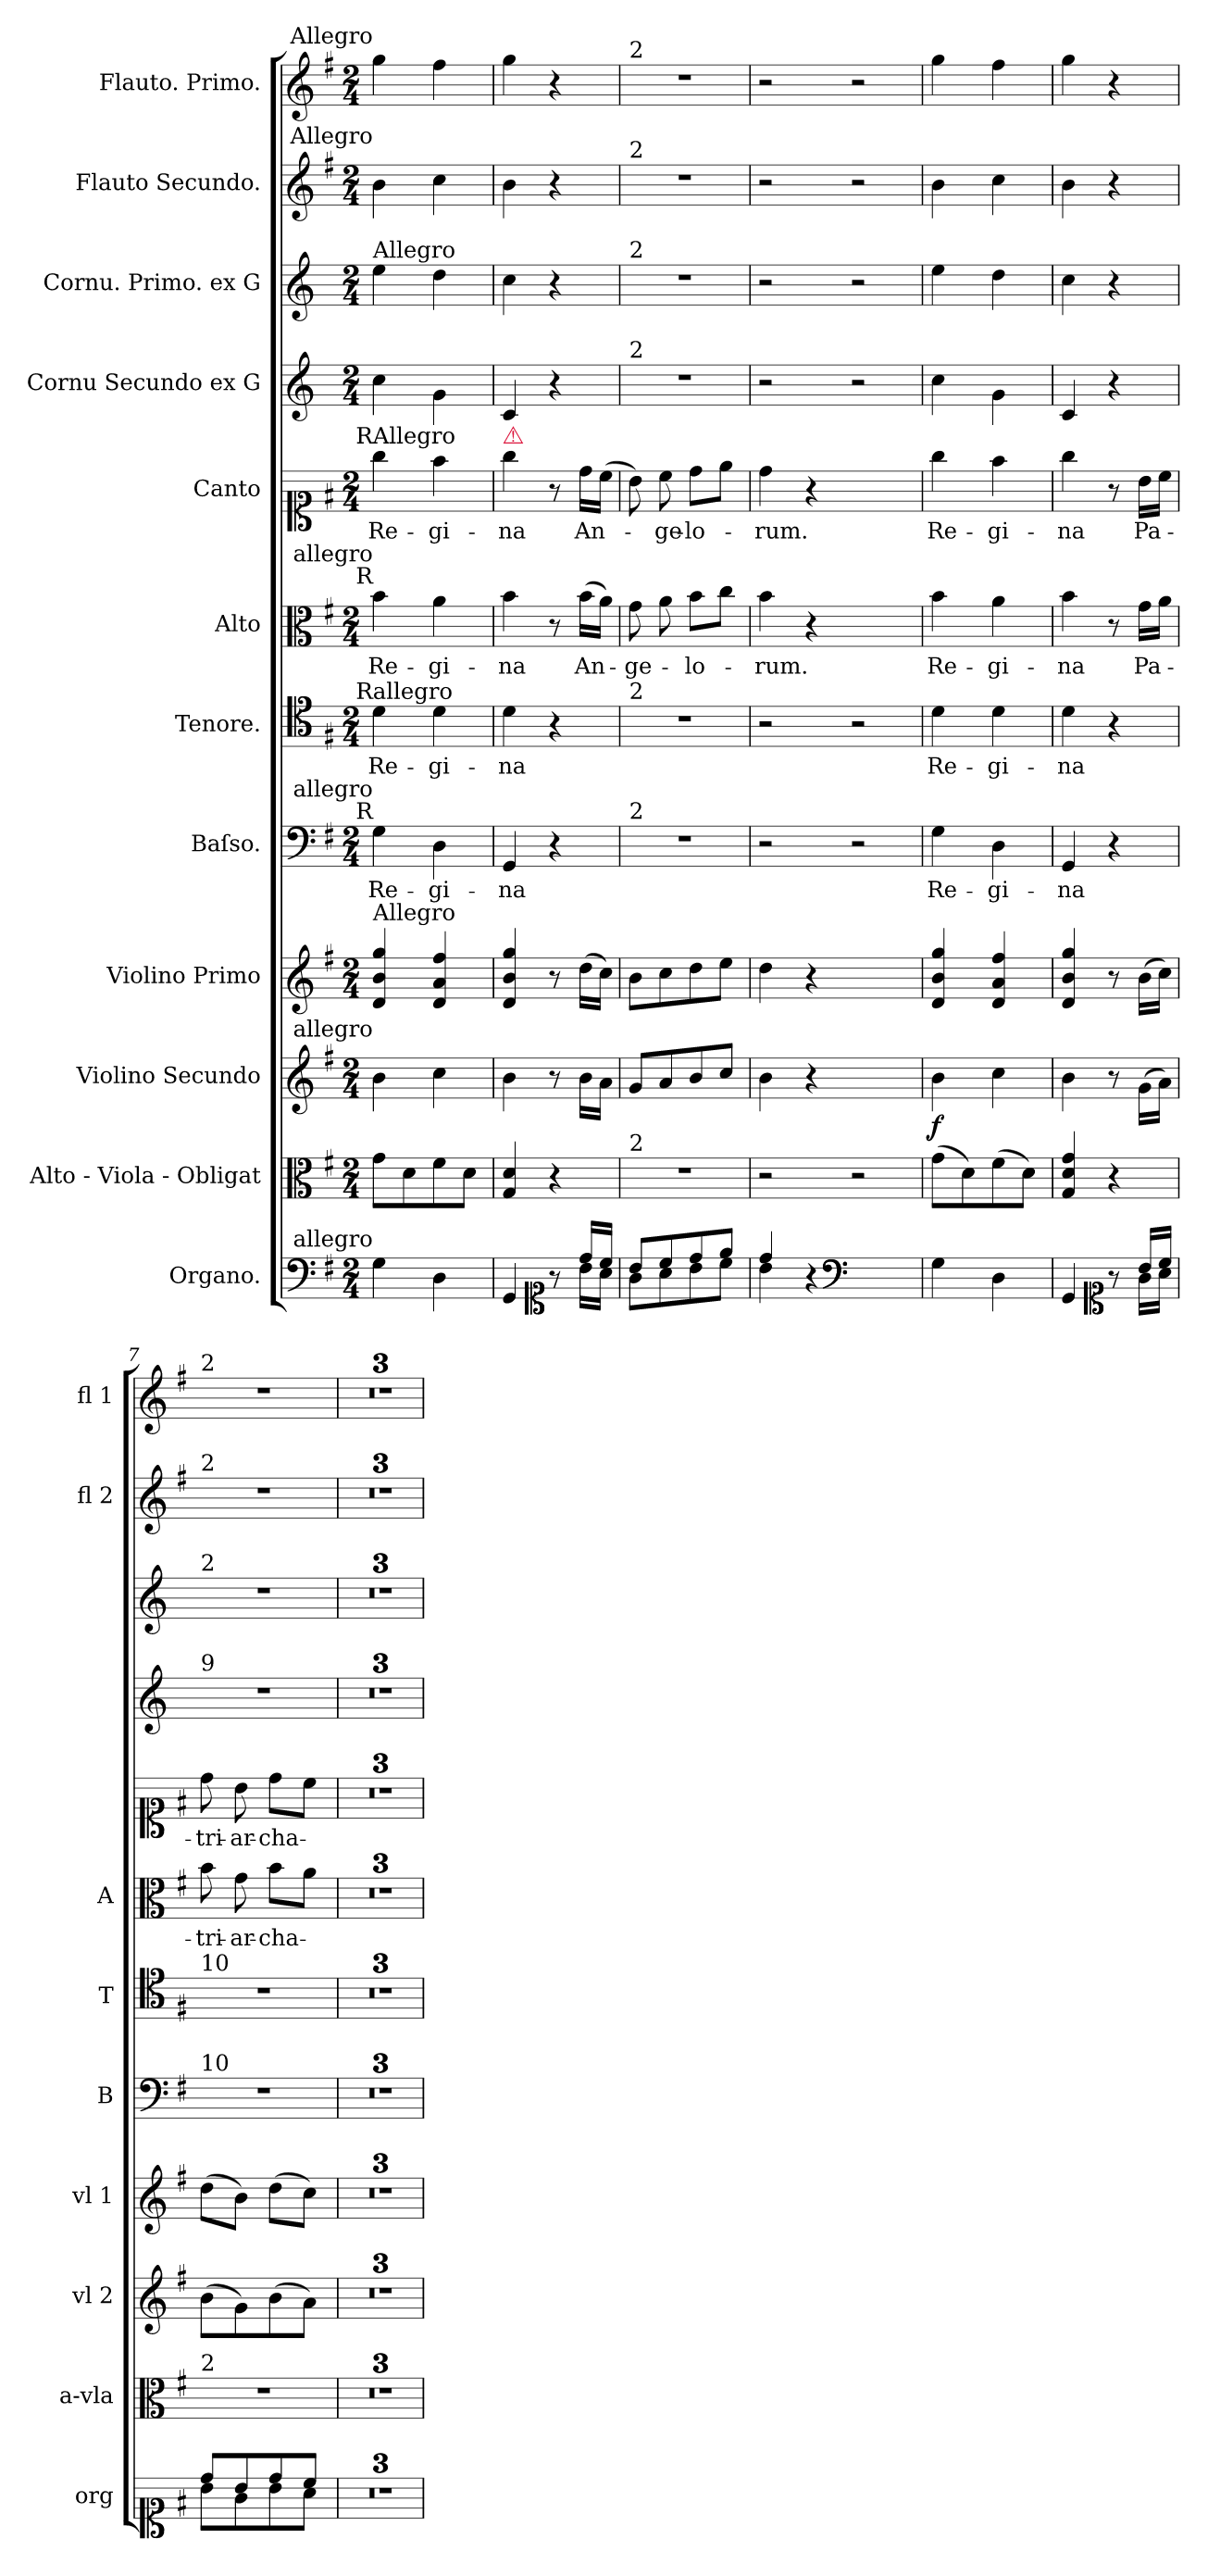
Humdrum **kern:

**kern	**kern	**kern	**dynam	**kern	**dynam	**kern	**text	**kern	**text	**kern	**text	**kern	**text	**kern	**dynam	**kern	**kern	**kern
*part12	*part11	*part10	*part10	*part9	*part9	*part8	*part8	*part7	*part7	*part6	*part6	*part5	*part5	*part4	*part4	*part3	*part2	*part1
*staff12	*staff11	*staff10	*staff10	*staff9	*staff9	*staff8	*staff8	*staff7	*staff7	*staff6	*staff6	*staff5	*staff5	*staff4	*staff4	*staff3	*staff2	*staff1
*I"Organo.	*I"Alto - Viola - Obligat	*I"Violino Secundo	*	*I"Violino Primo	*	*I"Baſso.	*	*I"Tenore.	*	*I"Alto	*	*I"Canto	*	*I"Cornu Secundo ex G	*	*I"Cornu. Primo. ex G	*I"Flauto Secundo.	*I"Flauto. Primo.
*I'org	*I'a-vla	*I'vl 2	*	*I'vl 1	*	*I'B	*	*I'T	*	*I'A	*	*	*	*	*	*	*I'fl 2	*I'fl 1
*clefF4	*clefC3	*clefG2	*	*clefG2	*	*clefF4	*	*clefC4	*	*clefC3	*	*clefC1	*	*clefG2	*	*clefG2	*clefG2	*clefG2
*	*	*	*	*	*	*	*	*	*	*	*	*	*	*ITrd3c5	*	*ITrd3c5	*	*
*k[f#]	*k[f#]	*k[f#]	*	*k[f#]	*	*k[f#]	*	*k[f#]	*	*k[f#]	*	*k[f#]	*	*k[f#]	*	*k[f#]	*k[f#]	*k[f#]
*G:	*G:	*G:	*	*G:	*	*G:	*	*G:	*	*G:	*	*G:	*	*G:	*	*G:	*G:	*G:
*M2/4	*M2/4	*M2/4	*	*M2/4	*	*M2/4	*	*M2/4	*	*M2/4	*	*M2/4	*	*M2/4	*	*M2/4	*M2/4	*M2/4
=1	=1	=1	=1	=1	=1	=1	=1	=1	=1	=1	=1	=1	=1	=1	=1	=1	=1	=1
!	!	!	!	!	!	!	!	!	!	!	!	!	!	!	!	!	!	!LO:TX:a:rj:t=Allegro
!	!	!	!	!	!	!	!	!	!	!	!	!	!	!	!	!	!LO:TX:a:rj:t=Allegro	!
!	!	!	!	!	!	!	!	!	!	!	!	!	!	!	!	!LO:TX:a:t=Allegro	!	!
!	!	!	!	!	!	!	!	!	!	!	!	!LO:TX:a:rj:t=R	!	!	!	!	!	!
!	!	!	!	!	!	!	!	!	!	!	!	!LO:TX:a:t=Allegro	!	!	!	!	!	!
!	!	!	!	!	!	!	!	!	!	!LO:TX:a:rj:t=R	!	!	!	!	!	!	!	!
!	!	!	!	!	!	!	!	!	!	!LO:TX:a:rj:t=allegro	!	!	!	!	!	!	!	!
!	!	!	!	!	!	!	!	!LO:TX:a:rj:t=R	!	!	!	!	!	!	!	!	!	!
!	!	!	!	!	!	!	!	!LO:TX:a:t=allegro	!	!	!	!	!	!	!	!	!	!
!	!	!	!	!	!	!LO:TX:a:rj:t=R	!	!	!	!	!	!	!	!	!	!	!	!
!	!	!	!	!	!	!LO:TX:a:rj:t=allegro	!	!	!	!	!	!	!	!	!	!	!	!
!	!	!	!	!LO:TX:a:t=Allegro	!	!	!	!	!	!	!	!	!	!	!	!	!	!
!	!	!LO:TX:a:rj:t=allegro	!	!	!	!	!	!	!	!	!	!	!	!	!	!	!	!
!LO:TX:a:rj:t=allegro	!	!	!	!	!	!	!	!	!	!	!	!	!	!	!	!	!	!
4G\	8g\L	4b\	.	4d/ 4b/ 4gg/	.	4G\	Re-	4d\	Re-	4b\	Re-	4gg\	Re-	4g\	.	4b\	4b\	4gg\
.	8d\	.	.	.	.	.	.	.	.	.	.	.	.	.	.	.	.	.
4D\	8f#\	4cc\	.	4d/ 4a/ 4ff#/	.	4D\	-gi-	4d\	-gi-	4a\	-gi-	4ff#\	-gi-	4d\	.	4a\	4cc\	4ff#\
.	8d\J	.	.	.	.	.	.	.	.	.	.	.	.	.	.	.	.	.
=2	=2	=2	=2	=2	=2	=2	=2	=2	=2	=2	=2	=2	=2	=2	=2	=2	=2	=2
*^	*	*	*	*	*	*	*	*	*	*	*	*	*	*	*	*	*	*
!	!	!	!	!	!	!	!	!	!	!	!	!	!LO:TX:a:color=crimson:t=⚠	!	!	!	!	!	!
4GG/	4ryy	4G/ 4d/	4b\	.	4d/ 4b/ 4gg/	.	4GG/	-na	4d\	-na	4b\	-na	4gg\	-na	4G/	.	4g\	4b\	4gg\
*clefC1	*	*	*	*	*	*	*	*	*	*	*	*	*	*	*	*	*	*	*
8r	8ryy	4r	8r	.	8r	.	4r	.	4r	.	8r	.	8r	.	4r	.	4r	4r	4r
16dd/LL	16b\LL	.	16b\LL	.	(16dd\LL	.	.	.	.	.	(16b\LL	An-	16dd\LL	An-	.	.	.	.	.
!	!	!	!	!LO:DY:b	!	!LO:DY:b	!	!	!	!	!	!	!	!	!	!	!	!	!
16cc/JJ	16a\JJ	.	16a\JJ	piano	16cc\JJ)	piano	.	.	.	.	16a\JJ)	.	(16cc\JJ	.	.	.	.	.	.
=3	=3	=3	=3	=3	=3	=3	=3	=3	=3	=3	=3	=3	=3	=3	=3	=3	=3	=3	=3
!	!	!	!	!	!	!	!	!	!	!	!	!	!	!	!	!	!	!	!LO:TX:a:t=2
!	!	!	!	!	!	!	!	!	!	!	!	!	!	!	!	!	!	!LO:TX:a:t=2	!
!	!	!	!	!	!	!	!	!	!	!	!	!	!	!	!	!	!LO:TX:a:t=2	!	!
!	!	!	!	!	!	!	!	!	!	!	!	!	!	!	!LO:TX:a:t=2	!	!	!	!
!	!	!	!	!	!	!	!	!	!LO:TX:a:t=2	!	!	!	!	!	!	!	!	!	!
!	!	!	!	!	!	!	!LO:TX:a:t=2	!	!	!	!	!	!	!	!	!	!	!	!
!	!	!LO:TX:a:t=2	!	!	!	!	!	!	!	!	!	!	!	!	!	!	!	!	!
8b/L	8g\L	2r	8g/L	.	8b\L	.	2r	.	2r	.	8g\	-ge-	8b\)	.	2r	.	2r	2r	2r
8cc/	8a\	.	8a/	.	8cc\	.	.	.	.	.	8a\	.	8cc\	-ge-	.	.	.	.	.
8dd/	8b\	.	8b/	.	8dd\	.	.	.	.	.	8b\L	-lo-	8dd\L	-lo-	.	.	.	.	.
8ee/J	8cc\J	.	8cc/J	.	8ee\J	.	.	.	.	.	8cc\J	.	8ee\J	.	.	.	.	.	.
=4	=4	=4	=4	=4	=4	=4	=4	=4	=4	=4	=4	=4	=4	=4	=4	=4	=4	=4	=4
4dd/	4b\	2r	4b\	.	4dd\	.	2r	.	2r	.	4b\	-rum.	4dd\	-rum.	2r	.	2r	2r	2r
4r	4ryy	.	4r	.	4r	.	.	.	.	.	4r	.	4r	.	.	.	.	.	.
*clefF4	*	*	*	*	*	*	*	*	*	*	*	*	*	*	*	*	*	*	*
2ryy	2ryy	2r	2ryy	.	2ryy	.	2r	.	2r	.	2ryy	.	2ryy	.	2r	.	2r	2r	2r
=5	=5	=5	=5	=5	=5	=5	=5	=5	=5	=5	=5	=5	=5	=5	=5	=5	=5	=5	=5
!	!	!	!	!LO:DY:b	!	!LO:DY:b	!	!	!	!	!	!	!	!	!	!LO:DY:b	!	!	!
*v	*v	*	*	*	*	*	*	*	*	*	*	*	*	*	*	*	*	*	*
4G\	(8g\L	4b\	f	4d/ 4b/ 4gg/	for	4G\	Re-	4d\	Re-	4b\	Re-	4gg\	Re-	4g\	for	4b\	4b\	4gg\
.	8d\)	.	.	.	.	.	.	.	.	.	.	.	.	.	.	.	.	.
4D\	(8f#\	4cc\	.	4d/ 4a/ 4ff#/	.	4D\	-gi-	4d\	-gi-	4a\	-gi-	4ff#\	-gi-	4d\	.	4a\	4cc\	4ff#\
.	8d\J)	.	.	.	.	.	.	.	.	.	.	.	.	.	.	.	.	.
=6	=6	=6	=6	=6	=6	=6	=6	=6	=6	=6	=6	=6	=6	=6	=6	=6	=6	=6
*^	*	*	*	*	*	*	*	*	*	*	*	*	*	*	*	*	*	*
4GG/	4ryy	4G/ 4d/ 4g/	4b\	.	4d/ 4b/ 4gg/	.	4GG/	-na	4d\	-na	4b\	-na	4gg\	-na	4G/	.	4g\	4b\	4gg\
*clefC1	*	*	*	*	*	*	*	*	*	*	*	*	*	*	*	*	*	*	*
8r	8ryy	4r	8r	.	8r	.	4r	.	4r	.	8r	.	8r	.	4r	.	4r	4r	4r
16b/LL	16g\LL	.	(16g\LL	.	(16b\LL	.	.	.	.	.	16g\LL	Pa-	16b\LL	Pa-	.	.	.	.	.
16cc/JJ	16a\JJ	.	16a\JJ)	.	16cc\JJ)	.	.	.	.	.	16a\JJ	.	16cc\JJ	.	.	.	.	.	.
=7	=7	=7	=7	=7	=7	=7	=7	=7	=7	=7	=7	=7	=7	=7	=7	=7	=7	=7	=7
!	!	!	!	!	!	!	!	!	!	!	!	!	!	!	!	!	!	!	!LO:TX:a:t=2
!	!	!	!	!	!	!	!	!	!	!	!	!	!	!	!	!	!	!LO:TX:a:t=2	!
!	!	!	!	!	!	!	!	!	!	!	!	!	!	!	!	!	!LO:TX:a:t=2	!	!
!	!	!	!	!	!	!	!	!	!	!	!	!	!	!	!LO:TX:a:t=9	!	!	!	!
!	!	!	!	!	!	!	!	!	!LO:TX:a:t=10	!	!	!	!	!	!	!	!	!	!
!	!	!	!	!	!	!	!LO:TX:a:t=10	!	!	!	!	!	!	!	!	!	!	!	!
!	!	!LO:TX:a:t=2	!	!	!	!	!	!	!	!	!	!	!	!	!	!	!	!	!
8dd/L	8b\L	2r	(8b\L	.	(8dd\L	.	2r	.	2r	.	8b\	-tri-	8dd\	-tri-	2r	.	2r	2r	2r
8b/	8g\	.	8g\)	.	8b\J)	.	.	.	.	.	8g\	-ar-	8b\	-ar-	.	.	.	.	.
8dd/	8b\	.	(8b\	.	(8dd\L	.	.	.	.	.	8b\L	-cha-	8dd\L	-cha-	.	.	.	.	.
8cc/J	8a\J	.	8a\J)	.	8cc\J)	.	.	.	.	.	8a\J	.	8cc\J	.	.	.	.	.	.
*v	*v	*	*	*	*	*	*	*	*	*	*	*	*	*	*	*	*	*	*
=8	=8	=8	=8	=8	=8	=8	=8	=8	=8	=8	=8	=8	=8	=8	=8	=8	=8	=8
2ryy	2r	2ryy	.	2ryy	.	2r	.	2r	.	2ryy	.	2ryy	.	2r	.	2r	2r	2r
=	=	=	=	=	=	=	=	=	=	=	=	=	=	=	=	=	=	=
2ryy	2ryy	2ryy	.	2ryy	.	2r	.	2r	.	2ryy	.	2ryy	.	2r	.	2ryy	2ryy	2ryy
=	=	=	=	=	=	=	=	=	=	=	=	=	=	=	=	=	=	=
2ryy	2ryy	2ryy	.	2ryy	.	2r	.	2r	.	2ryy	.	2ryy	.	2r	.	2ryy	2ryy	2ryy
=	=	=	=	=	=	=	=	=	=	=	=	=	=	=	=	=	=	=
*-	*-	*-	*-	*-	*-	*-	*-	*-	*-	*-	*-	*-	*-	*-	*-	*-	*-	*-
